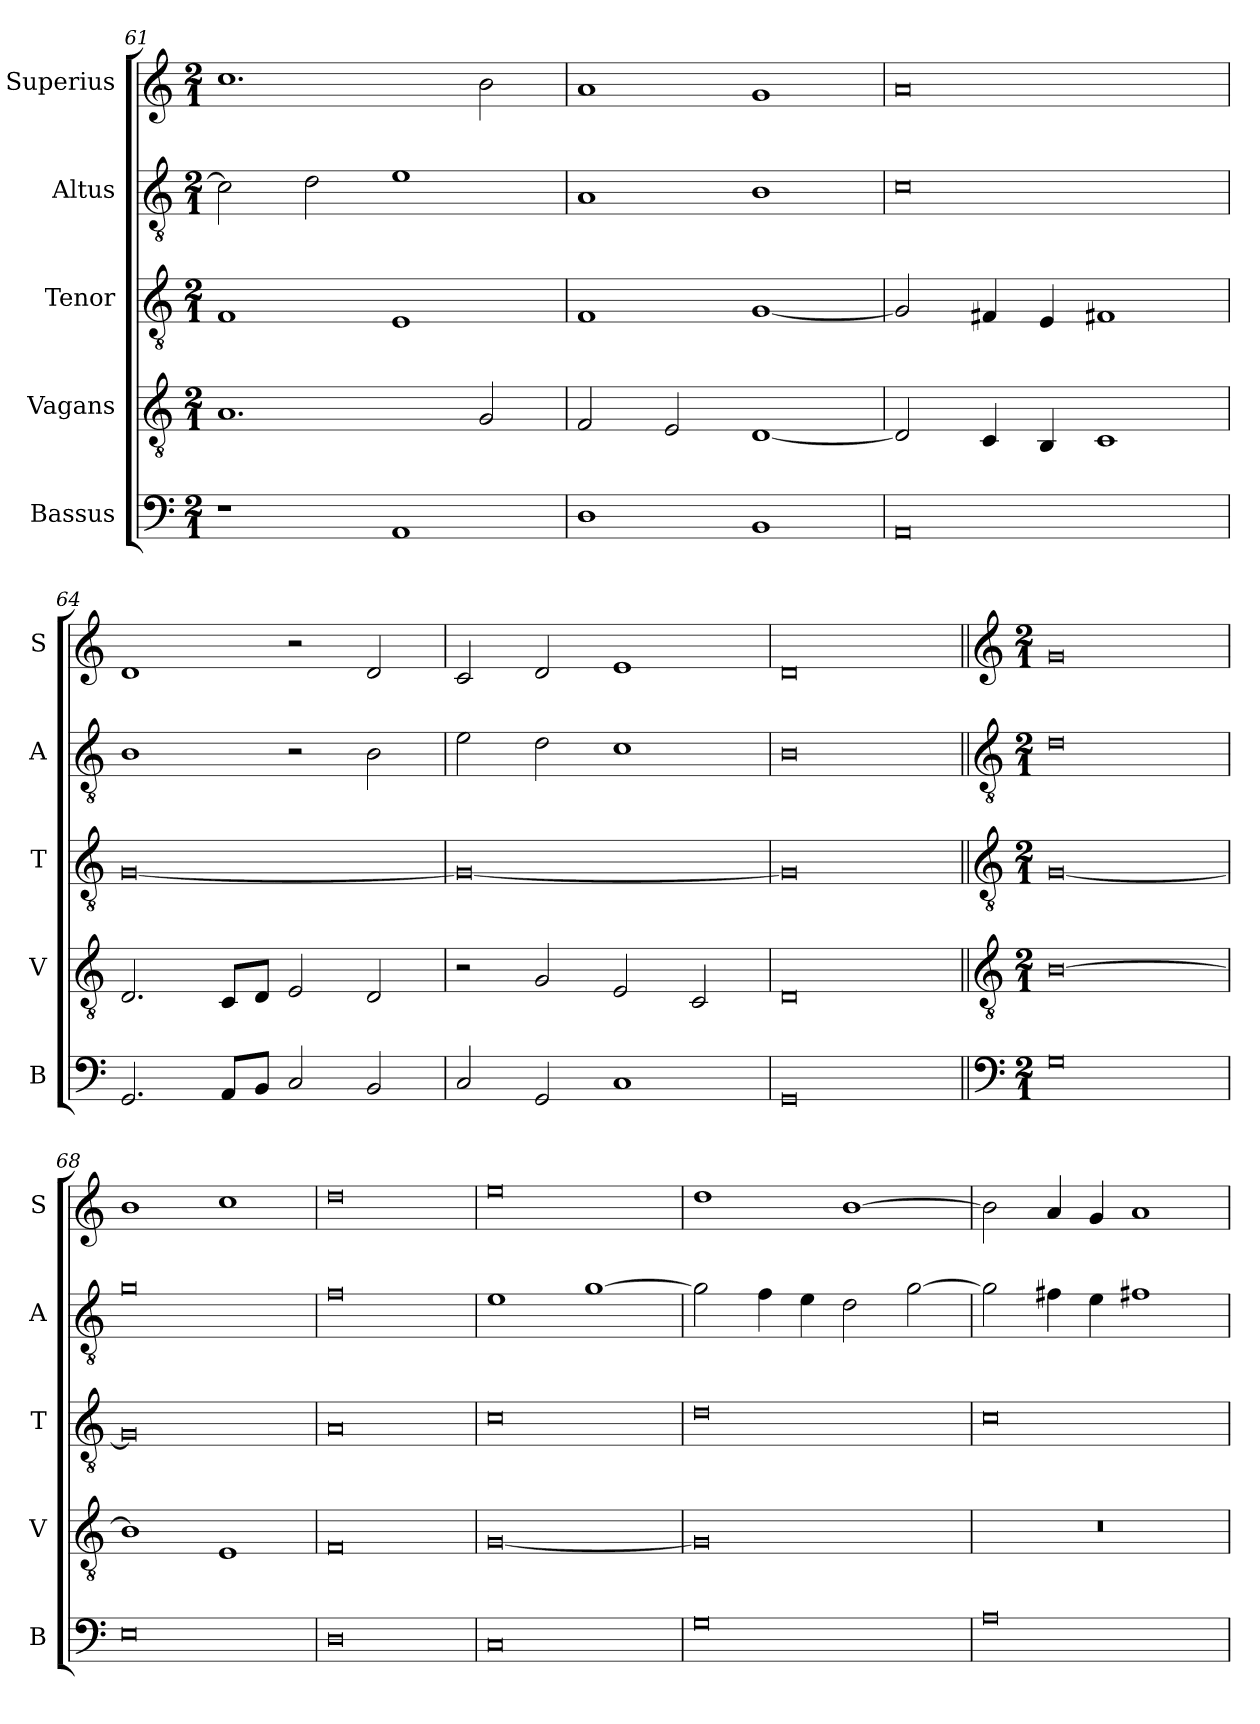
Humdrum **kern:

**kern	**kern	**kern	**kern	**kern
*part5	*part4	*part3	*part2	*part1
*staff5	*staff4	*staff3	*staff2	*staff1
*I"Bassus	*I"Vagans	*I"Tenor	*I"Altus	*I"Superius
*I'B	*I'V	*I'T	*I'A	*I'S
*clefF4	*clefGv2	*clefGv2	*clefGv2	*clefG2
*k[]	*k[]	*k[]	*k[]	*k[]
*M2/1	*M2/1	*M2/1	*M2/1	*M2/1
=61	=61	=61	=61	=61
1r	1.A	1F	2c\]	1.cc
.	.	.	2d\	.
1AA	.	1E	1e	.
.	2G/	.	.	2b\
=62	=62	=62	=62	=62
1D	2F/	1F	1A	1a
.	2E/	.	.	.
1BB	[1D	[1G	1B	1g
=63	=63	=63	=63	=63
0AA	2D/]	2G/]	0c	0a
.	4C/	4F#X/	.	.
.	4BB/	4E/	.	.
.	1C	1F#X	.	.
=64	=64	=64	=64	=64
2.GG/	2.D/	[0G	1B	1d
8AA/L	8C/L	.	.	.
8BB/J	8D/J	.	.	.
2C/	2E/	.	2r	2r
2BB/	2D/	.	2B\	2d/
=65	=65	=65	=65	=65
2C/	2r	0G_	2e\	2c/
2GG/	2G/	.	2d\	2d/
1C	2E/	.	1c	1e
.	2C/	.	.	.
=66	=66	=66	=66	=66
0GG	0D	0G]	0B	0d
!!LO:LB:g=z
=67||	=67||	=67||	=67||	=67||
*clefF4	*clefGv2	*clefGv2	*clefGv2	*clefG2
*k[]	*k[]	*k[]	*k[]	*k[]
*M2/1	*M2/1	*M2/1	*M2/1	*M2/1
0G	[0B	[0G	0d	0g
=68	=68	=68	=68	=68
0E	1B]	0G]	0g	1b
.	1E	.	.	1cc
=69	=69	=69	=69	=69
0D	0F	0A	0f	0dd
=70	=70	=70	=70	=70
0C	[0G	0c	1e	0ee
.	.	.	[1g	.
=71	=71	=71	=71	=71
0G	0G]	0d	2g\]	1dd
.	.	.	4f\	.
.	.	.	4e\	.
.	.	.	2d\	[1b
.	.	.	[2g\	.
=72	=72	=72	=72	=72
0A	0r	0c	2g\]	2b\]
.	.	.	4f#X\	4a/
.	.	.	4e\	4g/
.	.	.	1f#X	1a
=	=	=	=	=
*-	*-	*-	*-	*-
